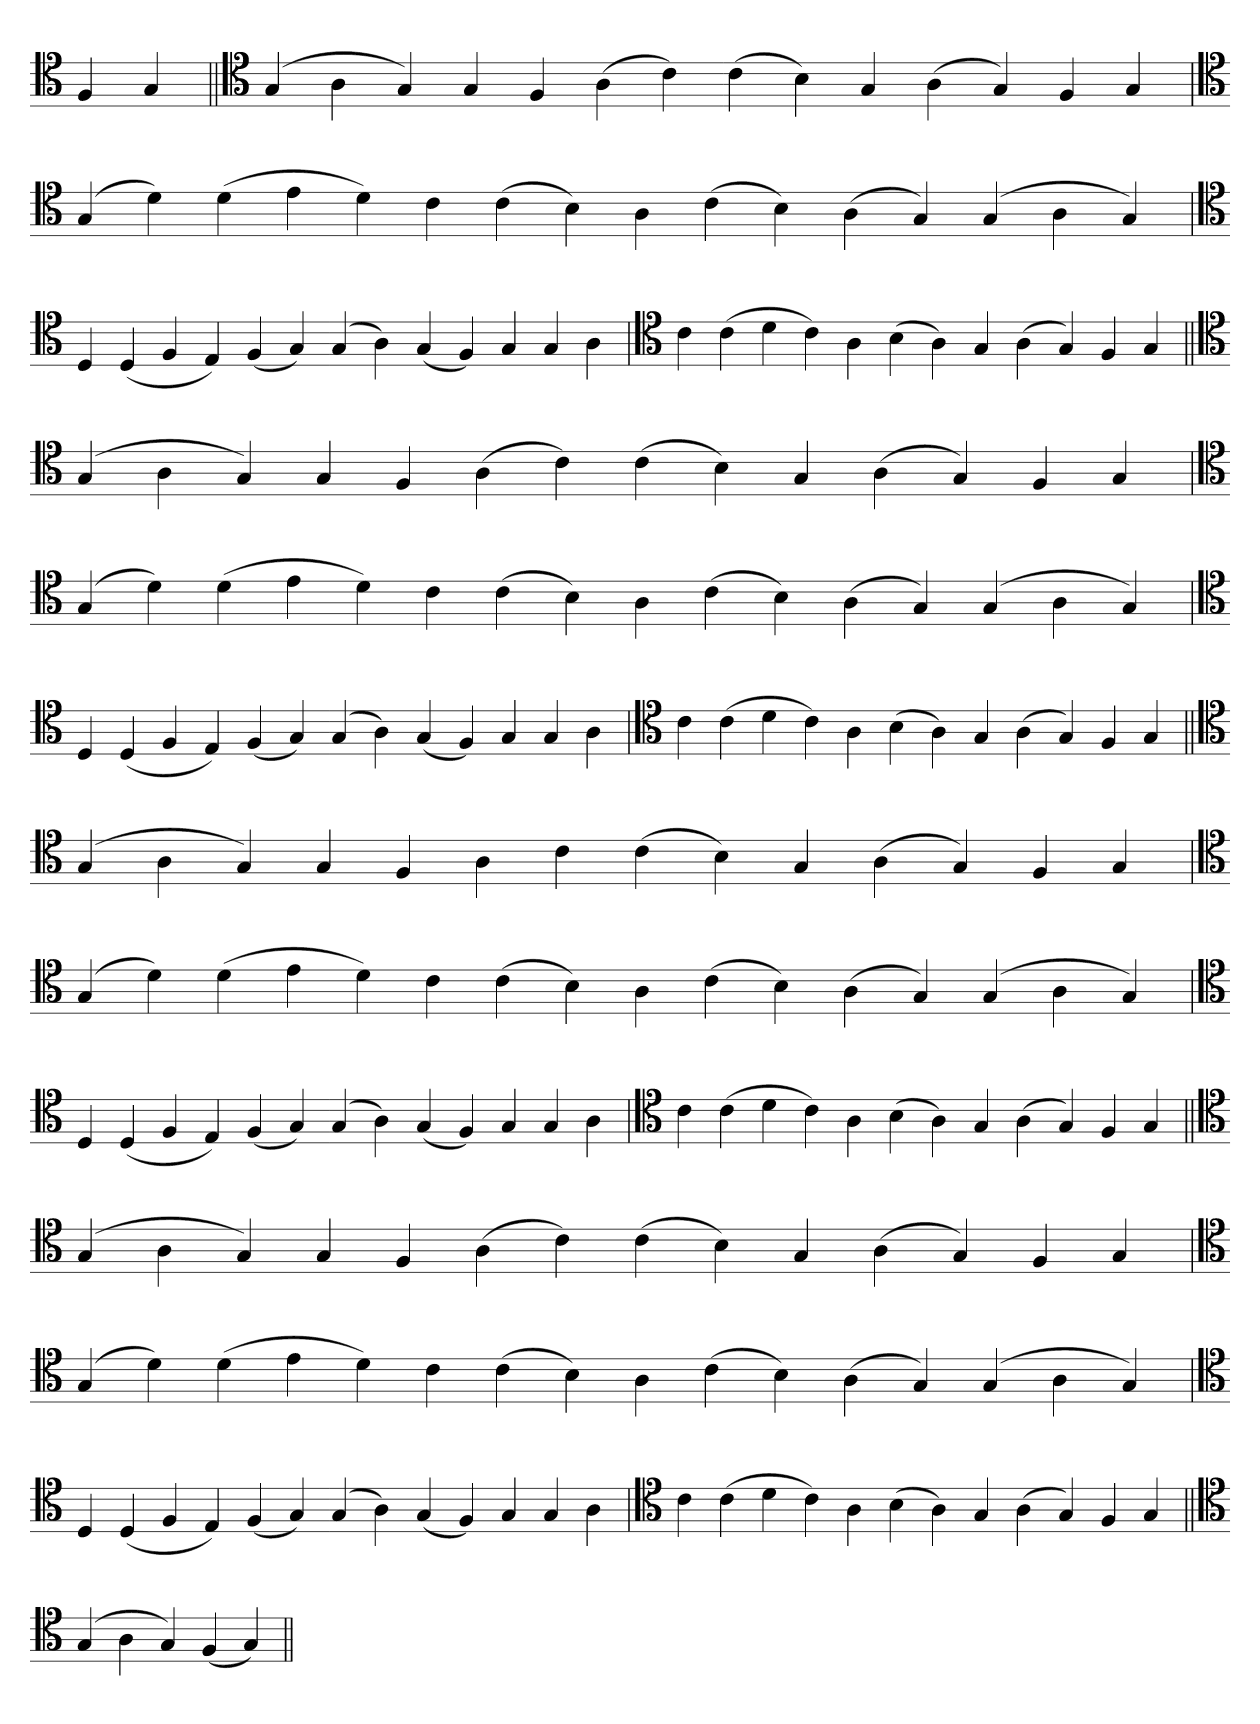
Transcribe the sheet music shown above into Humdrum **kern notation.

**kern
*part1
*staff1
*clefC4
=
4F
4G
=||
*clefC4
(4G
4A
4G)
4G
4F
(4A
4c)
(4c
4B)
4G
(4A
4G)
4F
4G
='
*clefC4
(4G
4d)
(4d
4e
4d)
4c
(4c
4B)
4A
(4c
4B)
(4A
4G)
(4G
4A
4G)
=
*clefC4
4D
(4D
4F
4E)
(4F
4G)
(4G
4A)
(4G
4F)
4G
4G
4A
='
*clefC4
4c
(4c
4d
4c)
4A
(4B
4A)
4G
(4A
4G)
4F
4G
=||
*clefC4
(4G
4A
4G)
4G
4F
(4A
4c)
(4c
4B)
4G
(4A
4G)
4F
4G
='
*clefC4
(4G
4d)
(4d
4e
4d)
4c
(4c
4B)
4A
(4c
4B)
(4A
4G)
(4G
4A
4G)
=
*clefC4
4D
(4D
4F
4E)
(4F
4G)
(4G
4A)
(4G
4F)
4G
4G
4A
='
*clefC4
4c
(4c
4d
4c)
4A
(4B
4A)
4G
(4A
4G)
4F
4G
=||
*clefC4
(4G
4A
4G)
4G
4F
4A
4c
(4c
4B)
4G
(4A
4G)
4F
4G
='
*clefC4
(4G
4d)
(4d
4e
4d)
4c
(4c
4B)
4A
(4c
4B)
(4A
4G)
(4G
4A
4G)
=
*clefC4
4D
(4D
4F
4E)
(4F
4G)
(4G
4A)
(4G
4F)
4G
4G
4A
='
*clefC4
4c
(4c
4d
4c)
4A
(4B
4A)
4G
(4A
4G)
4F
4G
=||
*clefC4
(4G
4A
4G)
4G
4F
(4A
4c)
(4c
4B)
4G
(4A
4G)
4F
4G
='
*clefC4
(4G
4d)
(4d
4e
4d)
4c
(4c
4B)
4A
(4c
4B)
(4A
4G)
(4G
4A
4G)
=
*clefC4
4D
(4D
4F
4E)
(4F
4G)
(4G
4A)
(4G
4F)
4G
4G
4A
='
*clefC4
4c
(4c
4d
4c)
4A
(4B
4A)
4G
(4A
4G)
4F
4G
=||
*clefC4
(4G
4A
4G)
(4F
4G)
=||
*-
